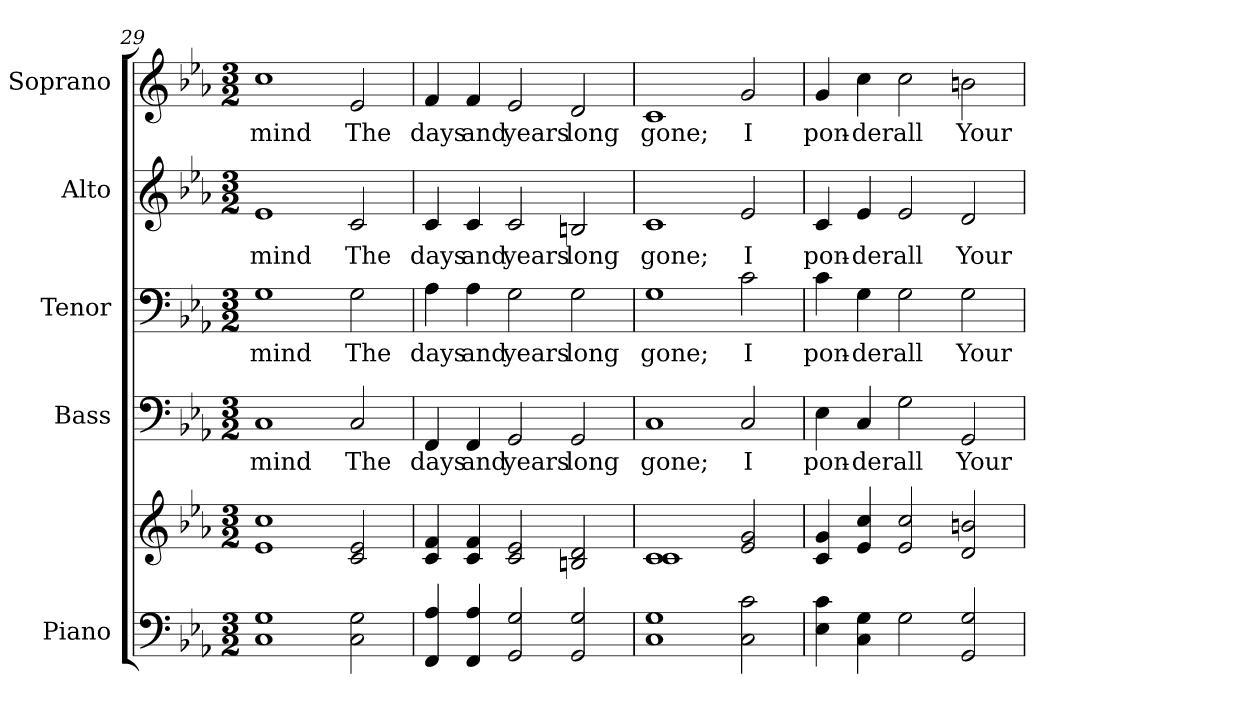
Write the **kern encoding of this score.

**kern	**kern	**kern	**text	**kern	**text	**kern	**text	**kern	**text
*part5	*part5	*part4	*part4	*part3	*part3	*part2	*part2	*part1	*part1
*staff6	*staff5	*staff4	*staff4	*staff3	*staff3	*staff2	*staff2	*staff1	*staff1
*I"Piano	*	*I"Bass	*	*I"Tenor	*	*I"Alto	*	*I"Soprano	*
*I'Pno.	*	*I'B.	*	*I'T.	*	*I'A.	*	*I'S.	*
!!LO:PB:g=z
*clefF4	*clefG2	*clefF4	*	*clefF4	*	*clefG2	*	*clefG2	*
*k[b-e-a-]	*k[b-e-a-]	*k[b-e-a-]	*	*k[b-e-a-]	*	*k[b-e-a-]	*	*k[b-e-a-]	*
*E-:	*E-:	*E-:	*	*E-:	*	*E-:	*	*E-:	*
*M3/2	*M3/2	*M3/2	*	*M3/2	*	*M3/2	*	*M3/2	*
=29	=29	=29	=29	=29	=29	=29	=29	=29	=29
!	!	!	!LO:LY:b:color=#000000	!	!	!	!	!	!
!	!	!	!	!	!LO:LY:b:color=#000000	!	!	!	!
!	!	!	!	!	!	!	!LO:LY:b:color=#000000	!	!
!	!	!	!	!	!	!	!	!	!LO:LY:b:color=#000000
1Ci 1Gi	1e-i 1cci	1Ci	mind	1Gi	mind	1e-i	mind	1cci	mind
!	!	!	!LO:LY:b:color=#000000	!	!	!	!	!	!
!	!	!	!	!	!LO:LY:b:color=#000000	!	!	!	!
!	!	!	!	!	!	!	!LO:LY:b:color=#000000	!	!
!	!	!	!	!	!	!	!	!	!LO:LY:b:color=#000000
2Ci\ 2Gi	2ci/ 2e-i	2Ci/	The	2Gi\	The	2ci/	The	2e-i/	The
=30	=30	=30	=30	=30	=30	=30	=30	=30	=30
!	!	!	!LO:LY:b:color=#000000	!	!	!	!	!	!
!	!	!	!	!	!LO:LY:b:color=#000000	!	!	!	!
!	!	!	!	!	!	!	!LO:LY:b:color=#000000	!	!
!	!	!	!	!	!	!	!	!	!LO:LY:b:color=#000000
4FFi/ 4A-i	4ci/ 4fi	4FFi/	days	4A-i\	days	4ci/	days	4fi/	days
!	!	!	!LO:LY:b:color=#000000	!	!	!	!	!	!
!	!	!	!	!	!LO:LY:b:color=#000000	!	!	!	!
!	!	!	!	!	!	!	!LO:LY:b:color=#000000	!	!
!	!	!	!	!	!	!	!	!	!LO:LY:b:color=#000000
4FFi/ 4A-i	4ci/ 4fi	4FFi/	and	4A-i\	and	4ci/	and	4fi/	and
!	!	!	!LO:LY:b:color=#000000	!	!	!	!	!	!
!	!	!	!	!	!LO:LY:b:color=#000000	!	!	!	!
!	!	!	!	!	!	!	!LO:LY:b:color=#000000	!	!
!	!	!	!	!	!	!	!	!	!LO:LY:b:color=#000000
2GGi/ 2Gi	2ci/ 2e-i	2GGi/	years	2Gi\	years	2ci/	years	2e-i/	years
!	!	!	!LO:LY:b:color=#000000	!	!	!	!	!	!
!	!	!	!	!	!LO:LY:b:color=#000000	!	!	!	!
!	!	!	!	!	!	!	!LO:LY:b:color=#000000	!	!
!	!	!	!	!	!	!	!	!	!LO:LY:b:color=#000000
2GGi/ 2Gi	2Bni/ 2di	2GGi/	long	2Gi\	long	2Bni/	long	2di/	long
!!LO:PB:g=z
=31	=31	=31	=31	=31	=31	=31	=31	=31	=31
!	!	!	!LO:LY:b:color=#000000	!	!	!	!	!	!
!	!	!	!	!	!LO:LY:b:color=#000000	!	!	!	!
!	!	!	!	!	!	!	!LO:LY:b:color=#000000	!	!
!	!	!	!	!	!	!	!	!	!LO:LY:b:color=#000000
1Ci 1Gi	1ci 1ci	1Ci	gone;	1Gi	gone;	1ci	gone;	1ci	gone;
!	!	!	!LO:LY:b:color=#000000	!	!	!	!	!	!
!	!	!	!	!	!LO:LY:b:color=#000000	!	!	!	!
!	!	!	!	!	!	!	!LO:LY:b:color=#000000	!	!
!	!	!	!	!	!	!	!	!	!LO:LY:b:color=#000000
2Ci\ 2ci	2e-i/ 2gi	2Ci/	I	2ci\	I	2e-i/	I	2gi/	I
=32	=32	=32	=32	=32	=32	=32	=32	=32	=32
!	!	!	!LO:LY:b:color=#000000	!	!	!	!	!	!
!	!	!	!	!	!LO:LY:b:color=#000000	!	!	!	!
!	!	!	!	!	!	!	!LO:LY:b:color=#000000	!	!
!	!	!	!	!	!	!	!	!	!LO:LY:b:color=#000000
4E-i\ 4ci	4ci/ 4gi	4E-i\	pon-	4ci\	pon-	4ci/	pon-	4gi/	pon-
!	!	!	!LO:LY:b:color=#000000	!	!	!	!	!	!
!	!	!	!	!	!LO:LY:b:color=#000000	!	!	!	!
!	!	!	!	!	!	!	!LO:LY:b:color=#000000	!	!
!	!	!	!	!	!	!	!	!	!LO:LY:b:color=#000000
4Ci\ 4Gi	4e-i/ 4cci	4Ci/	-der	4Gi\	-der	4e-i/	-der	4cci\	-der
!	!	!	!LO:LY:b:color=#000000	!	!	!	!	!	!
!	!	!	!	!	!LO:LY:b:color=#000000	!	!	!	!
!	!	!	!	!	!	!	!LO:LY:b:color=#000000	!	!
!	!	!	!	!	!	!	!	!	!LO:LY:b:color=#000000
2Gi\	2e-i/ 2cci	2Gi\	all	2Gi\	all	2e-i/	all	2cci\	all
!	!	!	!LO:LY:b:color=#000000	!	!	!	!	!	!
!	!	!	!	!	!LO:LY:b:color=#000000	!	!	!	!
!	!	!	!	!	!	!	!LO:LY:b:color=#000000	!	!
!	!	!	!	!	!	!	!	!	!LO:LY:b:color=#000000
2GGi/ 2Gi	2di/ 2bni	2GGi/	Your	2Gi\	Your	2di/	Your	2bni\	Your
=	=	=	=	=	=	=	=	=	=
*-	*-	*-	*-	*-	*-	*-	*-	*-	*-
